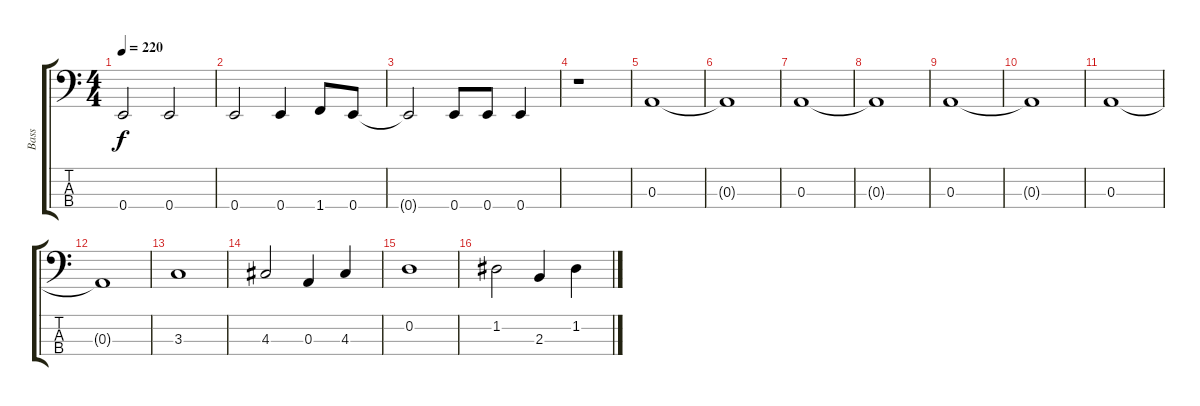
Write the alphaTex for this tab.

\track ("Bass" "Bass") {instrument electricbasspick}
\staff {score tabs}
\tuning (G2 D2 A1 E1) {hide}
\ts (4 4)
\tempo 220
\clef f4
\ks c
0.4.2{dy f} 0.4.2 |
0.4.2 0.4.4 1.4.8 0.4.8 |
0.4{t}.2 0.4.8 0.4.8 0.4.4 |
r.1 |
0.3.1 |
0.3{t}.1 |
0.3.1 |
0.3{t}.1 |
0.3.1 |
0.3{t}.1 |
0.3.1 |
0.3{t}.1 |
3.3.1 |
4.3.2 0.3.4 4.3.4 |
0.2.1 |
1.2.2 2.3.4 1.2.4
